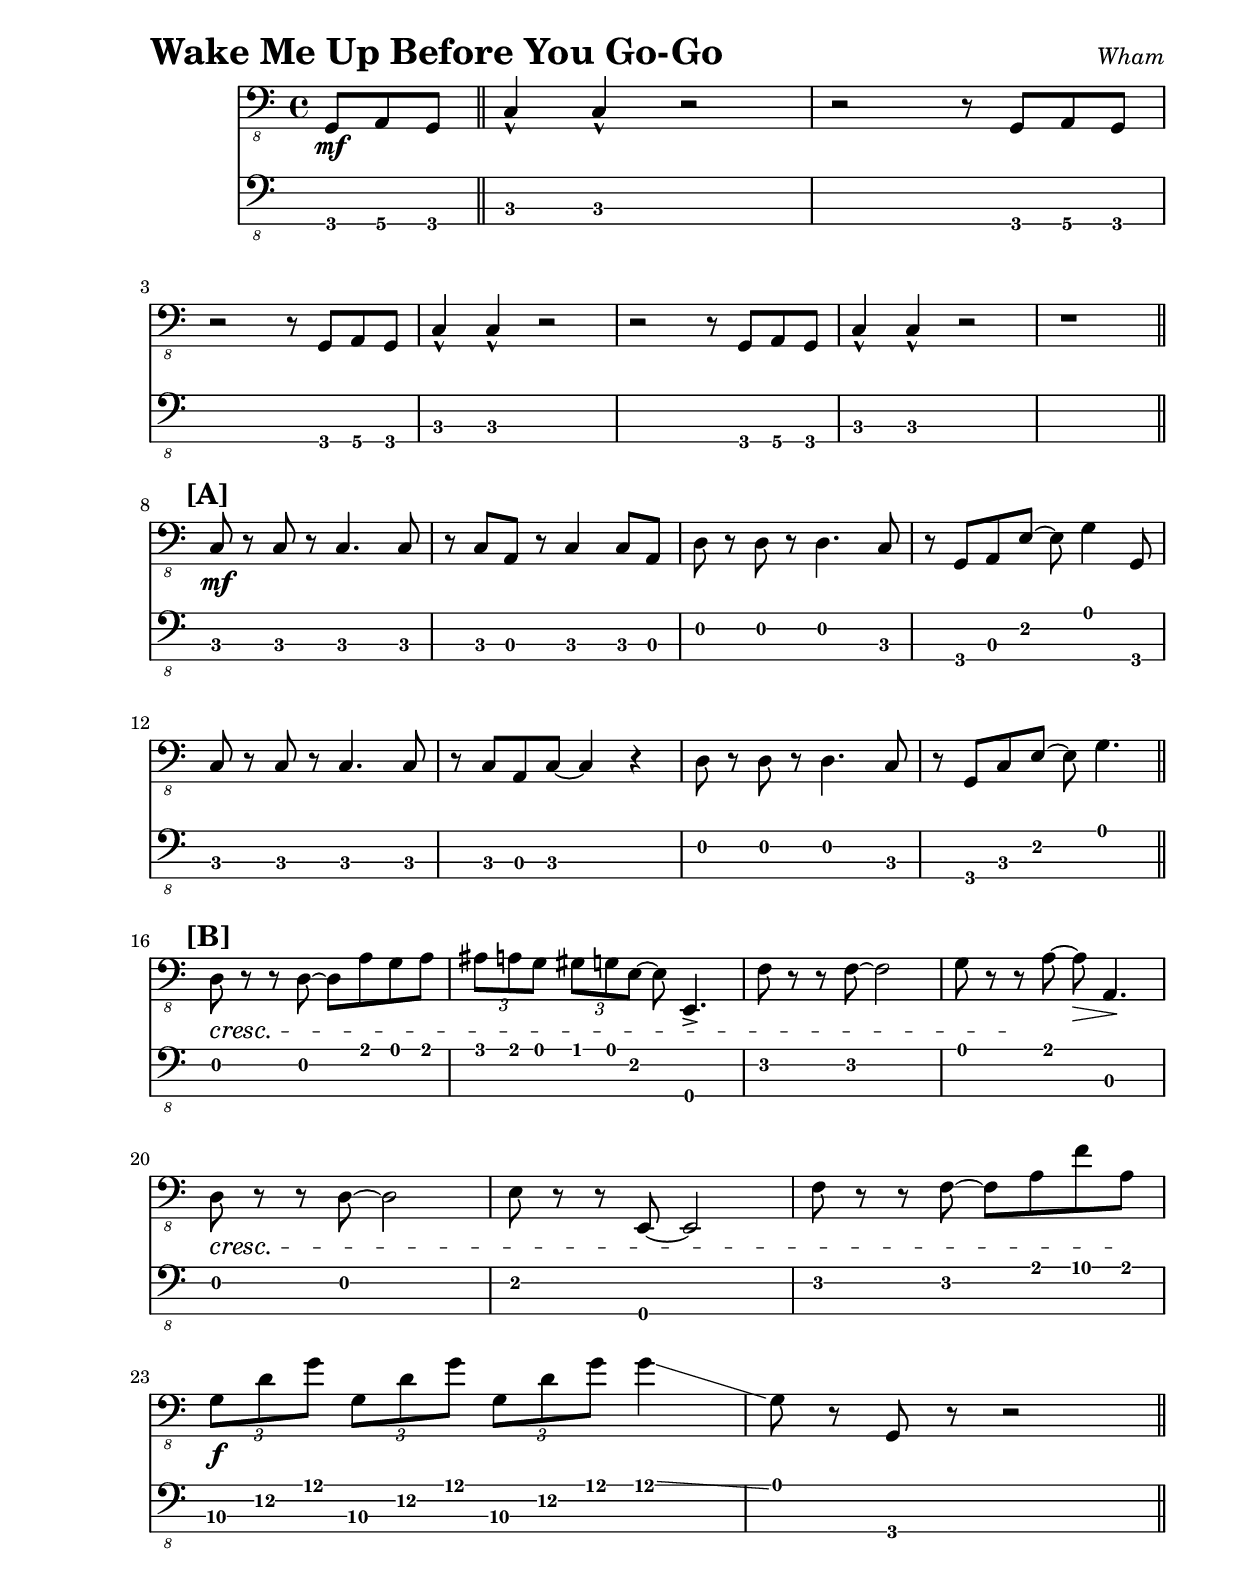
% LilyBin

\version "2.18.0"
\include "english.ly"

\header {
  piece = \markup { \fontsize #4 \bold "Wake Me Up Before You Go-Go" }
  opus = \markup { \italic "Wham" }
}

\paper { 
  left-margin = 1.0 \in
  right-margin = 0.5 \in
}

mBreak = {
  %% \break
}

cBreak = { \break }

global = {
  %% \tempo "" 4 = 150
  \time 4/4
}

my_notes = \relative c {
  \clef "bass_8"
  \key c \major

  \partial 4. g,8 \mf a8\4 g8 \bar "||"
  c4-^ c4-^ r2 |
  r2 r8 g8 a8\4 g8 |
  
  %% 5
  \break
  r2 r8 g8 a8\4 g8 |
  c4-^ c4-^ r2 |
  r2 r8 g8 a8\4 g8 |
  c4-^ c4-^ r2 |
  r1 \bar "||"
  
  %% 10
  \break
  \mark \markup { \bold { [A] } }
  c8 \mf r8 c8 r8 c4. c8 |
  r8 c8 a8 r8 c4 c8 a8 |
  d8 r8 d8 r8 d4. c8 |
  r8 g8 a8 e'8~ e8 g4 g,8 |
  
  %% 14
  c8 r8 c8 r8 c4. c8 |
  r8 c8 a8 c8~ c4 r4 |
  d8 r8 d8 r8 d4. c8 |
  r8 g8 c8 e8~ e8 g4. \bar "||"
  
  %% 18
  \break
  \mark \markup { \bold { [B] } }
  d8 \cresc r8 r8 d8~ d8 a'8 g8 a8 |
  \tuplet 3/2 { as8 a8 g8 } \tuplet 3/2 { gs8 g8 e8~ } e8 e,4.-> |
  f'8 r8 r8 f8~ f2 | g8 r r8 \! a8~ a8 \> a,4. \! |
  
  %% 22
  \break
  d8 \cresc r8 r8 d8~ d2 | e8 r8 r8 e,8~ e2 | f'8 r8 r8 f8~ f8 a8 f'8 a,8 \! |
  
  %% 26
  \break
  \tuplet 3/2 { g8\3 \f d'8\2 g8 } 
  \tuplet 3/2 { g,8\3 d'8\2 g8 }
  \tuplet 3/2 { g,8\3 d'8\2 g8 }
  g4 \glissando |
  g,8 r8 g,8 r8 r2 \bar "||"
  
  
  
  
  
}

my_chords = \chordmode {
  \set majorSevenSymbol = \markup { maj7 }
}

ticktock = \drummode {
  \repeat unfold 4 {
    hiwoodblock 4 lowoodblock lowoodblock hiwoodblock lowoodblock lowoodblock
  }
}

my_music = <<
  \new ChordNames {
    \set ChordNames.midiInstrument = "percussive organ"
    \set ChordNames.midiMaximumVolume = #0.2
    \set chordChanges = ##t
    \global
    \my_chords
  }
  \new Staff {
    \set Staff.midiInstrument = #"electric bass (finger)"
    \set Staff.midiMinimumVolume = #0.7
    \set Staff.midiMaximumVolume = #0.95
    \global
    \my_notes
  }
  \tag #'scoreOnly
  \new TabStaff
    \with { stringTunings = #bass-tuning } 
  { 
    %%\set TabStaff.minimumFret = #3f
    %%\set TabStaff.restrainOpenStrings = ##t
    \global
    \my_notes
  }
  \tag #'midiOnly
  \new DrumStaff = TickTock <<
    \new DrumVoice = "ticktock" {
      \set DrumStaff.instrumentName = "TickTock"
      \set DrumStaff.midiMaximumVolume = #0.7
      \global
      \ticktock
    }
  >>
>>
  
\score {
  \removeWithTag #'midiOnly \my_music
  \layout {
    \context {
      \Score \override StringNumber #'stencil = ##f 
    }
  }
}
\score {
  \removeWithTag #'scoreOnly \unfoldRepeats \my_music
  \midi {}
}
